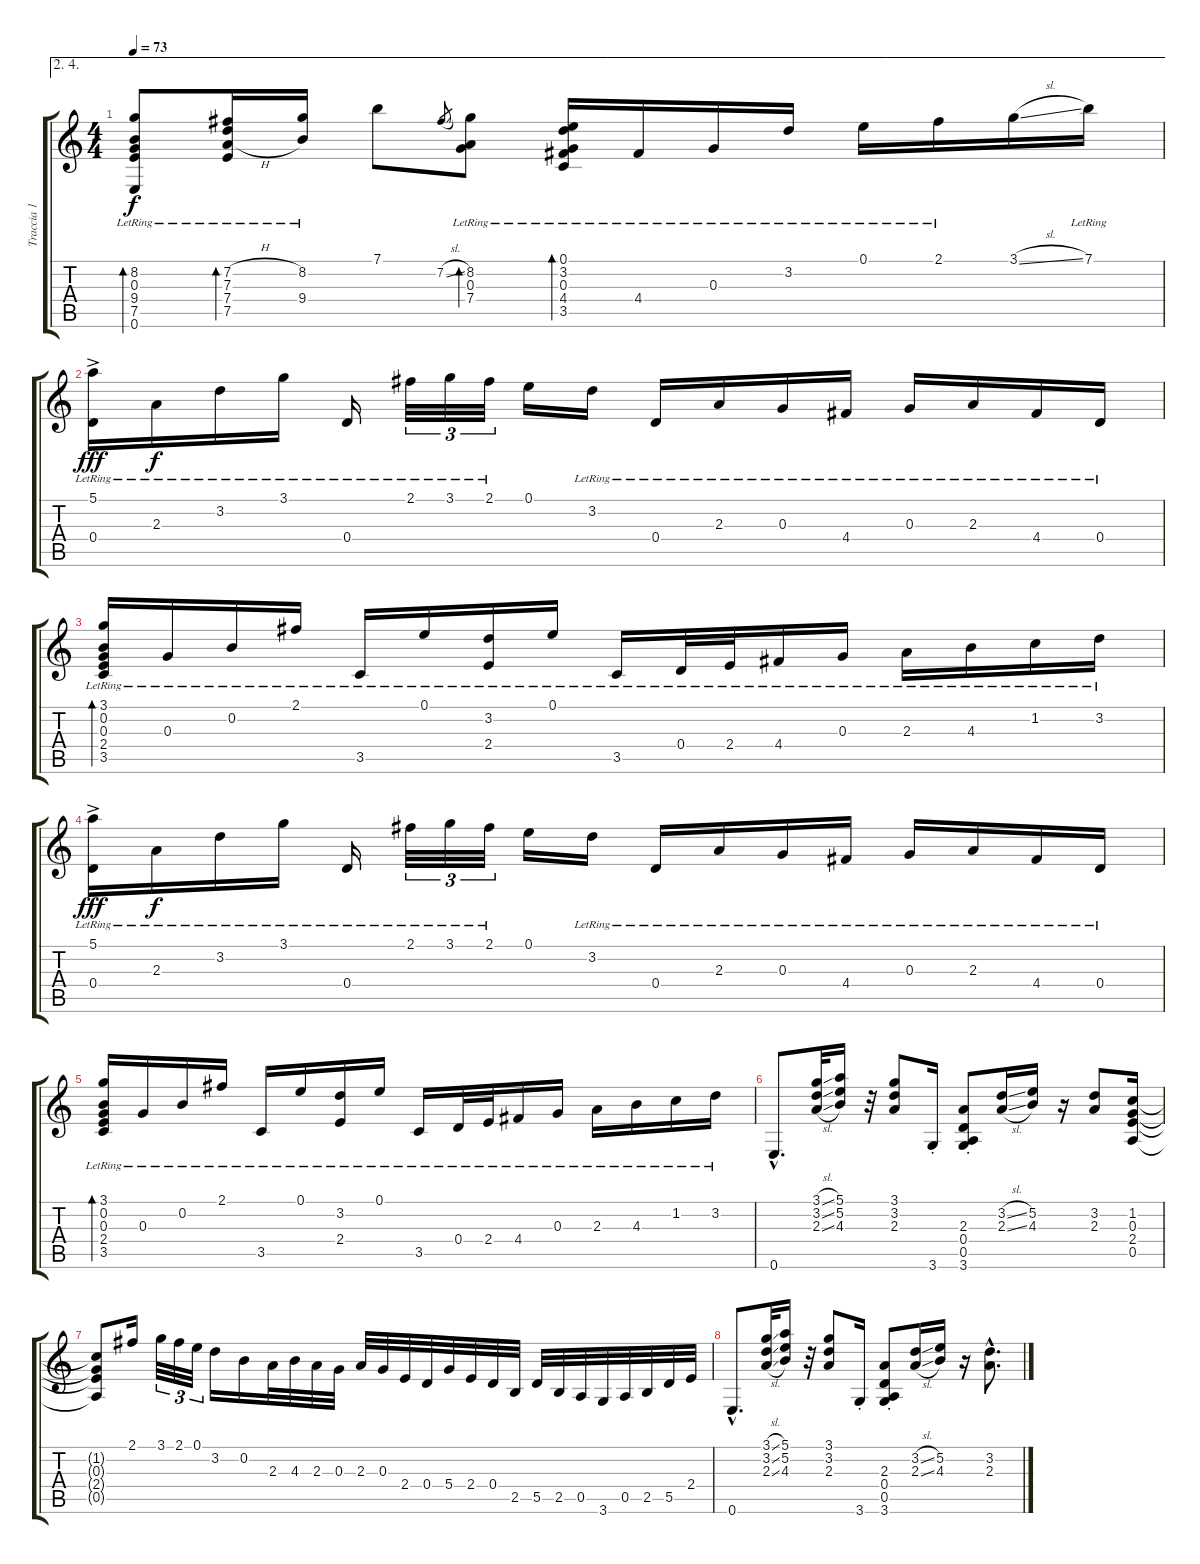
\track ("Traccia 1" "Traccia 1") {instrument acousticguitarnylon}
\staff {score tabs}
\tuning (E4 B3 G3 D3 A2 E2) {hide}
\ae (2 4)
\ts (4 4)
\tempo 73
\clef g2
\ks c
(8.2 0.3 9.4 7.5 0.6{lr}).8{bd 480 dy f} (7.2{h} 7.3{lr} 7.4{h} 7.5{lr}).16{bd 480} (8.2{lr} 9.4{lr}).16 7.1.8 7.2{sl}.8{gr} (8.2{lr} 0.3{lr} 7.4{lr}).8{bd 480} (0.1{lr} 3.2{lr} 0.3{lr} 4.4{lr} 3.5{lr}).16{bd 480} 4.4{lr}.16 0.3{lr}.16 3.2{lr}.16 0.1{lr}.16 2.1{lr}.16 3.1{sl}.16 7.1{lr}.16 |
(5.1{ac} 0.4{lr}).16{dy fff} 2.3{lr}.16{dy f} 3.2{lr}.16 3.1{lr}.16 0.4{lr}.16 2.1{lr}.32{tu (3 2)} 3.1{lr}.32{tu (3 2)} 2.1{lr}.32{tu (3 2)} 0.1.16 3.2{lr}.16 0.4{lr}.16 2.3{lr}.16 0.3{lr}.16 4.4{lr}.16 0.3{lr}.16 2.3{lr}.16 4.4{lr}.16 0.4{lr}.16 |
(3.1{lr} 0.2{lr} 0.3{lr} 2.4{lr} 3.5).16{bd 480} 0.3{lr}.16 0.2{lr}.16 2.1{lr}.16 3.5{lr}.16 0.1{lr}.16 (3.2{lr} 2.4{lr}).16 0.1{lr}.16 3.5{lr}.16 0.4{lr}.32 2.4{lr}.32 4.4{lr}.16 0.3{lr}.16 2.3{lr}.16 4.3{lr}.16 1.2{lr}.16 3.2{lr}.16 |
(5.1{ac lr} 0.4{lr}).16{dy fff} 2.3{lr}.16{dy f} 3.2{lr}.16 3.1{lr}.16 0.4{lr}.16 2.1{lr}.32{tu (3 2)} 3.1{lr}.32{tu (3 2)} 2.1{lr}.32{tu (3 2)} 0.1.16 3.2{lr}.16 0.4{lr}.16 2.3{lr}.16 0.3{lr}.16 4.4{lr}.16 0.3{lr}.16 2.3{lr}.16 4.4{lr}.16 0.4{lr}.16 |
(3.1{lr} 0.2{lr} 0.3{lr} 2.4{lr} 3.5).16{bd 480} 0.3{lr}.16 0.2{lr}.16 2.1{lr}.16 3.5{lr}.16 0.1{lr}.16 (3.2{lr} 2.4{lr}).16 0.1{lr}.16 3.5{lr}.16 0.4{lr}.32 2.4{lr}.32 4.4{lr}.16 0.3{lr}.16 2.3{lr}.16 4.3{lr}.16 1.2{lr}.16 3.2{lr}.16 |
0.6{hac}.8{d} (3.1{sl} 3.2{sl} 2.3{sl}).32 (5.1 5.2 4.3).16 r.32 (3.1 3.2 2.3).8 3.6{st}.16 (2.3{st} 0.4 0.5 3.6).8 (3.2{sl} 2.3{sl}).16 (5.2 4.3).16 r.16 (3.2 2.3).8 (1.2 0.3 2.4 0.5).16 |
(1.2{t} 0.3{t} 2.4{t} 0.5{t}).8 2.1.16 3.1.32{tu (3 2)} 2.1.32{tu (3 2)} 0.1.32{tu (3 2)} 3.2.16 0.2.16 2.3.32 4.3.32 2.3.32 0.3.32 2.3.32 0.3.32 2.4.32 0.4.32 5.4.32 2.4.32 0.4.32 2.5.32 5.5.32 2.5.32 0.5.32 3.6.32 0.5.32 2.5.32 5.5.32 2.4.32 |
0.6{hac}.8{d} (3.1{sl} 3.2{sl} 2.3{sl}).32 (5.1 5.2 4.3).16 r.32 (3.1 3.2 2.3).8 3.6{st}.16 (2.3{st} 0.4 0.5 3.6).8 (3.2{sl} 2.3{sl}).16 (5.2 4.3).16 r.16 (3.2{hac} 2.3{hac}).8{d}
